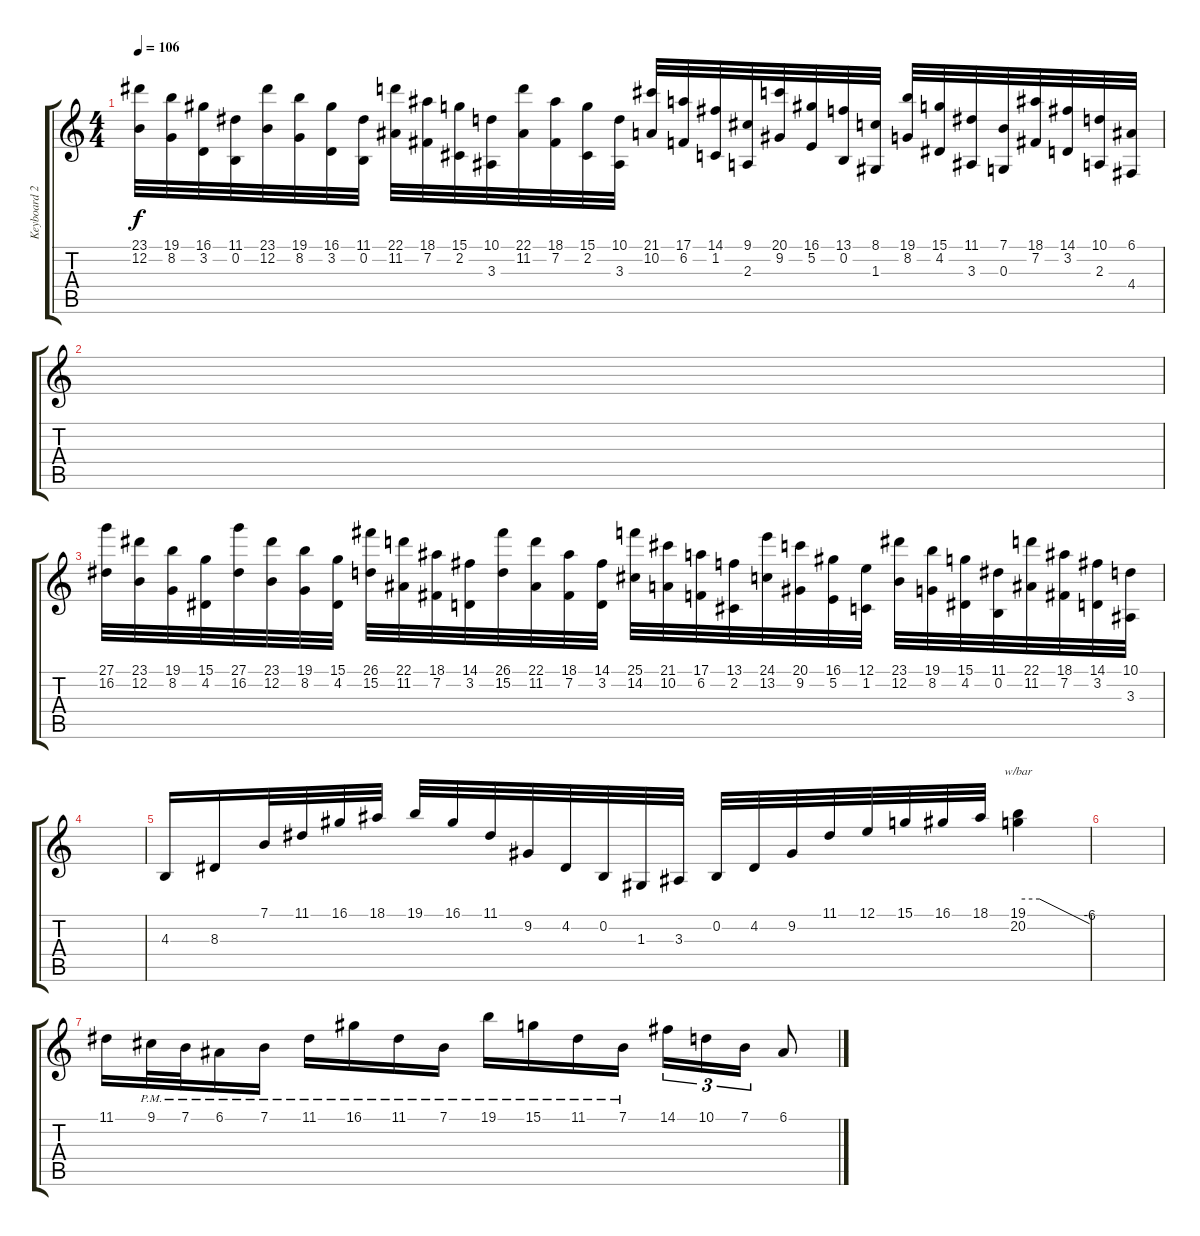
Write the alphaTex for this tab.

\track ("Keyboard 2" "Keyboard 2") {instrument drawbarorgan}
\staff {score tabs}
\tuning (E4 B3 G3 D3 A2 E2) {hide}
\ts (4 4)
\tempo 106
\clef g2
\ks c
(23.1 12.2).32{dy f} (19.1 8.2).32 (16.1 3.2).32 (11.1 0.2).32 (23.1 12.2).32 (19.1 8.2).32 (16.1 3.2).32 (11.1 0.2).32 (22.1 11.2).32 (18.1 7.2).32 (15.1 2.2).32 (10.1 3.3).32 (22.1 11.2).32 (18.1 7.2).32 (15.1 2.2).32 (10.1 3.3).32 (21.1 10.2).32 (17.1 6.2).32 (14.1 1.2).32 (9.1 2.3).32 (20.1 9.2).32 (16.1 5.2).32 (13.1 0.2).32 (8.1 1.3).32 (19.1 8.2).32 (15.1 4.2).32 (11.1 3.3).32 (7.1 0.3).32 (18.1 7.2).32 (14.1 3.2).32 (10.1 2.3).32 (6.1 4.4).32 |
|
(27.1 16.2).32 (23.1 12.2).32 (19.1 8.2).32 (15.1 4.2).32 (27.1 16.2).32 (23.1 12.2).32 (19.1 8.2).32 (15.1 4.2).32 (26.1 15.2).32 (22.1 11.2).32 (18.1 7.2).32 (14.1 3.2).32 (26.1 15.2).32 (22.1 11.2).32 (18.1 7.2).32 (14.1 3.2).32 (25.1 14.2).32 (21.1 10.2).32 (17.1 6.2).32 (13.1 2.2).32 (24.1 13.2).32 (20.1 9.2).32 (16.1 5.2).32 (12.1 1.2).32 (23.1 12.2).32 (19.1 8.2).32 (15.1 4.2).32 (11.1 0.2).32 (22.1 11.2).32 (18.1 7.2).32 (14.1 3.2).32 (10.1 3.3).32 |
|
4.3.16 8.3.16 7.1.32 11.1.32 16.1.32 18.1.32 19.1.32 16.1.32 11.1.32 9.2.32 4.2.32 0.2.32 1.3.32 3.3.32 0.2.32 4.2.32 9.2.32 11.1.32 12.1.32 15.1.32 16.1.32 18.1.32 (19.1 20.2).4{tbe (custom default 0 0 18 0 60 -24)} |
|
11.1.16 9.1{pm}.32 7.1{pm}.32 6.1{pm}.16 7.1{pm}.16 11.1{pm}.16 16.1{pm}.16 11.1{pm}.16 7.1{pm}.16 19.1{pm}.16 15.1{pm}.16 11.1{pm}.16 7.1{pm}.16 14.1.16{tu (3 2)} 10.1.16{tu (3 2)} 7.1.16{tu (3 2)} 6.1.8
